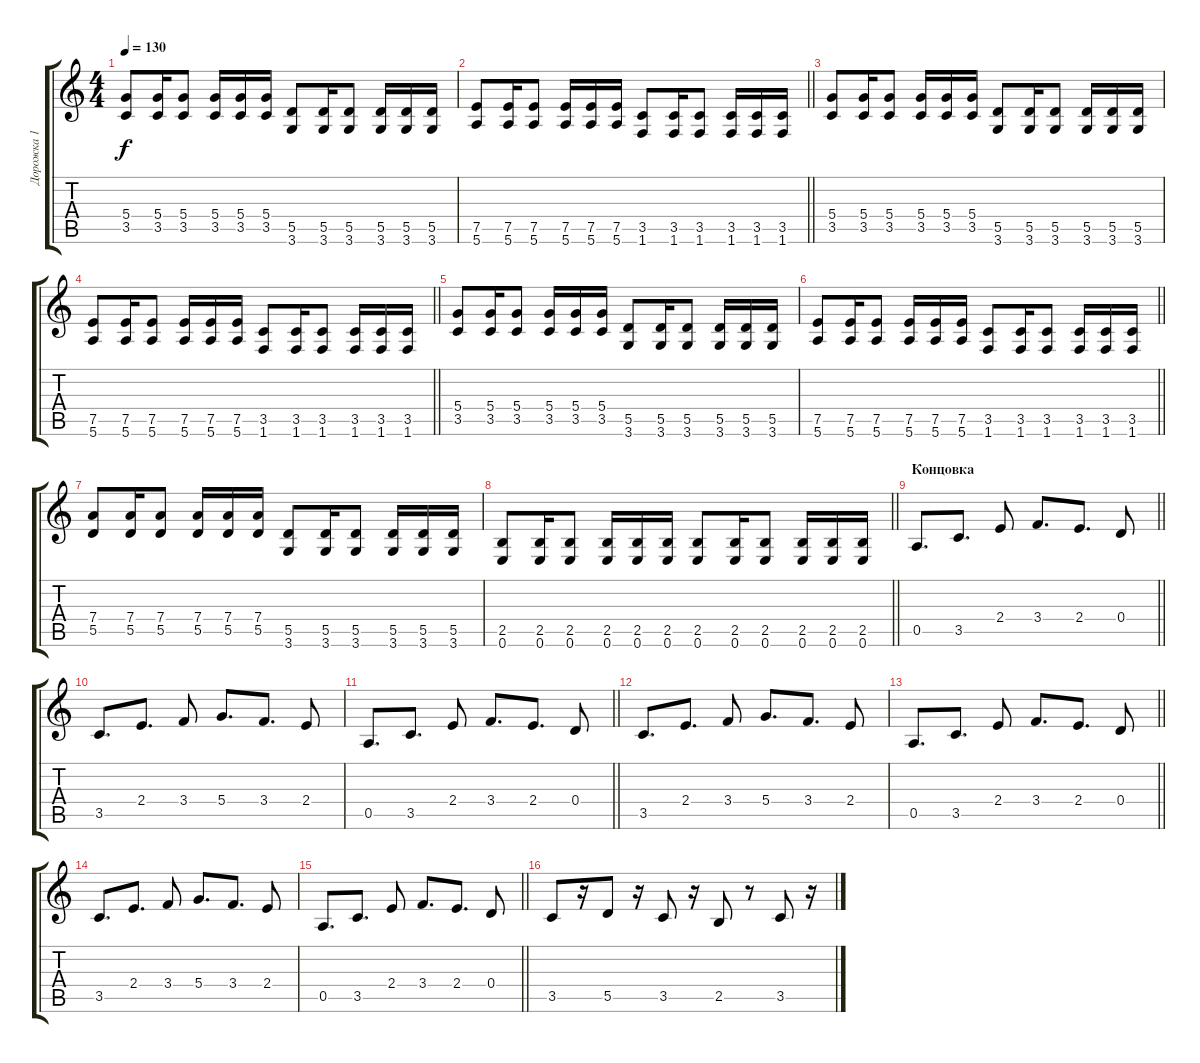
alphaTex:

\track ("Дорожка 1" "Дорожка 1") {instrument distortionguitar}
\staff {score tabs}
\tuning (E4 B3 G3 D3 A2 E2) {hide}
\ts (4 4)
\tempo 130
\clef g2
\ks c
(5.4 3.5).8{dy f} (5.4 3.5).16 (5.4 3.5).8 (5.4 3.5).16 (5.4 3.5).16 (5.4 3.5).16 (5.5 3.6).8 (5.5 3.6).16 (5.5 3.6).8 (5.5 3.6).16 (5.5 3.6).16 (5.5 3.6).16 |
\barLineRight lightlight
(7.5 5.6).8 (7.5 5.6).16 (7.5 5.6).8 (7.5 5.6).16 (7.5 5.6).16 (7.5 5.6).16 (3.5 1.6).8 (3.5 1.6).16 (3.5 1.6).8 (3.5 1.6).16 (3.5 1.6).16 (3.5 1.6).16 |
(5.4 3.5).8 (5.4 3.5).16 (5.4 3.5).8 (5.4 3.5).16 (5.4 3.5).16 (5.4 3.5).16 (5.5 3.6).8 (5.5 3.6).16 (5.5 3.6).8 (5.5 3.6).16 (5.5 3.6).16 (5.5 3.6).16 |
\barLineRight lightlight
(7.5 5.6).8 (7.5 5.6).16 (7.5 5.6).8 (7.5 5.6).16 (7.5 5.6).16 (7.5 5.6).16 (3.5 1.6).8 (3.5 1.6).16 (3.5 1.6).8 (3.5 1.6).16 (3.5 1.6).16 (3.5 1.6).16 |
(5.4 3.5).8 (5.4 3.5).16 (5.4 3.5).8 (5.4 3.5).16 (5.4 3.5).16 (5.4 3.5).16 (5.5 3.6).8 (5.5 3.6).16 (5.5 3.6).8 (5.5 3.6).16 (5.5 3.6).16 (5.5 3.6).16 |
\barLineRight lightlight
(7.5 5.6).8 (7.5 5.6).16 (7.5 5.6).8 (7.5 5.6).16 (7.5 5.6).16 (7.5 5.6).16 (3.5 1.6).8 (3.5 1.6).16 (3.5 1.6).8 (3.5 1.6).16 (3.5 1.6).16 (3.5 1.6).16 |
(7.4 5.5).8 (7.4 5.5).16 (7.4 5.5).8 (7.4 5.5).16 (7.4 5.5).16 (7.4 5.5).16 (5.5 3.6).8 (5.5 3.6).16 (5.5 3.6).8 (5.5 3.6).16 (5.5 3.6).16 (5.5 3.6).16 |
\barLineRight lightlight
(2.5 0.6).8 (2.5 0.6).16 (2.5 0.6).8 (2.5 0.6).16 (2.5 0.6).16 (2.5 0.6).16 (2.5 0.6).8 (2.5 0.6).16 (2.5 0.6).8 (2.5 0.6).16 (2.5 0.6).16 (2.5 0.6).16 |
\section ("" "Концовка")
\barLineRight lightlight
0.5.8{d} 3.5.8{d} 2.4.8 3.4.8{d} 2.4.8{d} 0.4.8 |
3.5.8{d} 2.4.8{d} 3.4.8 5.4.8{d} 3.4.8{d} 2.4.8 |
\barLineRight lightlight
0.5.8{d} 3.5.8{d} 2.4.8 3.4.8{d} 2.4.8{d} 0.4.8 |
3.5.8{d} 2.4.8{d} 3.4.8 5.4.8{d} 3.4.8{d} 2.4.8 |
\barLineRight lightlight
0.5.8{d} 3.5.8{d} 2.4.8 3.4.8{d} 2.4.8{d} 0.4.8 |
3.5.8{d} 2.4.8{d} 3.4.8 5.4.8{d} 3.4.8{d} 2.4.8 |
\barLineRight lightlight
0.5.8{d} 3.5.8{d} 2.4.8 3.4.8{d} 2.4.8{d} 0.4.8 |
3.5.8 r.16 5.5.8 r.16 3.5.8 r.16 2.5.8 r.8 3.5.8 r.16
